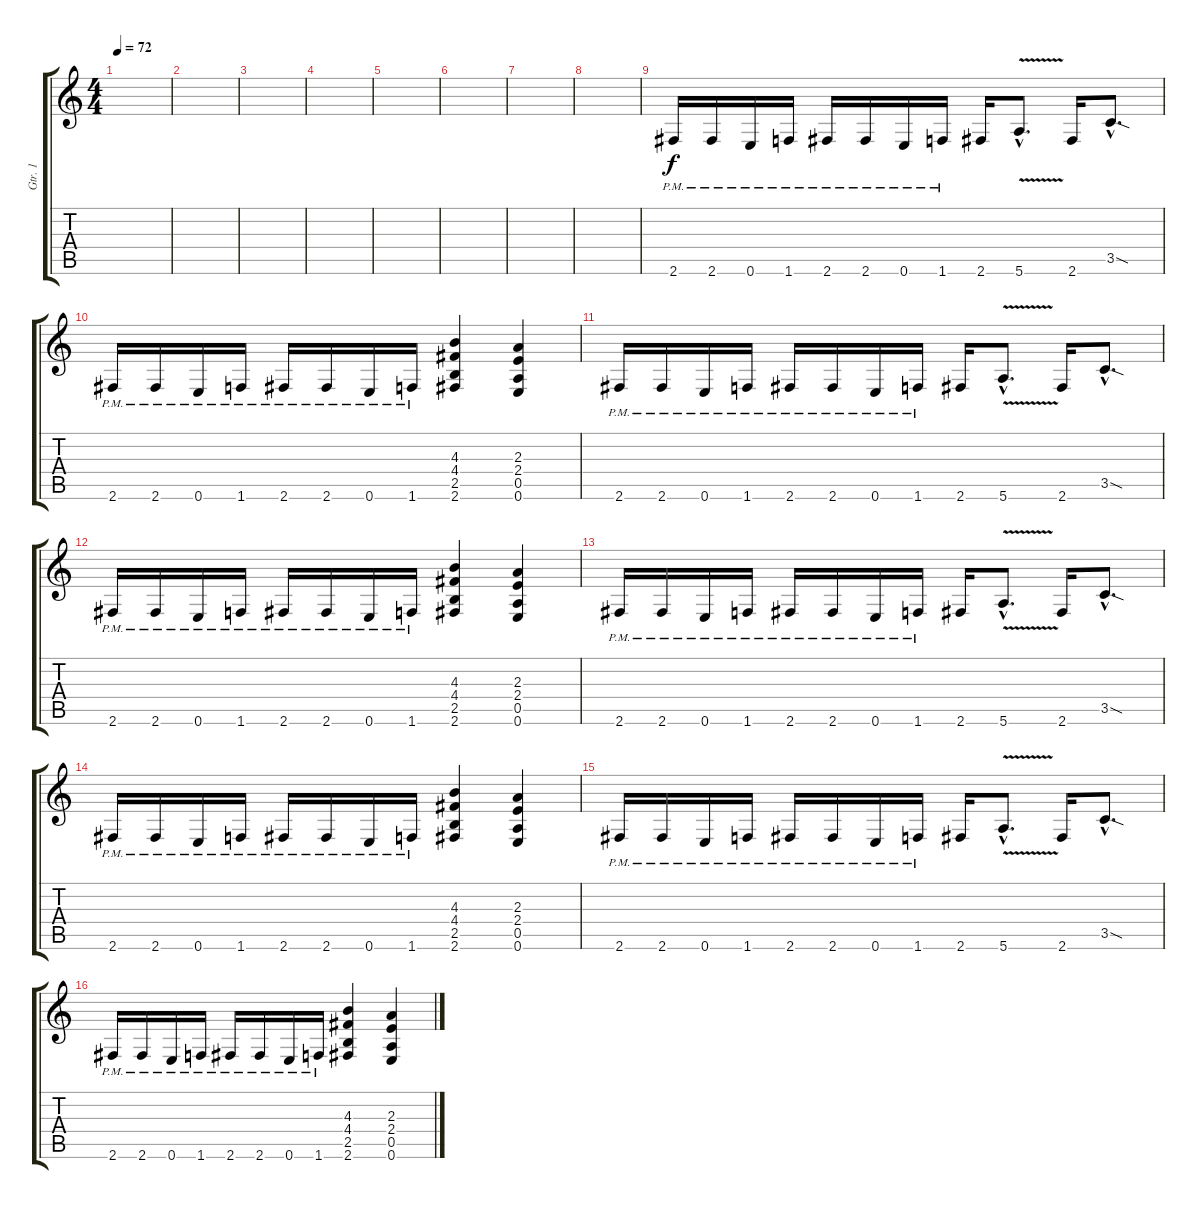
\track ("Gtr. 1" "Gtr. 1") {instrument distortionguitar}
\staff {score tabs}
\tuning (E4 B3 G3 D3 A2 E2) {hide}
\ts (4 4)
\tempo 72
\clef g2
\ks c
|
|
|
|
|
|
|
|
2.6{pm}.16 2.6{pm}.16 0.6{pm}.16 1.6{pm}.16 2.6{pm}.16 2.6{pm}.16 0.6{pm}.16 1.6{pm}.16 2.6.16 5.6{v hac}.8{d} 2.6.16 3.5{sod hac}.8{d} |
2.6{pm}.16 2.6{pm}.16 0.6{pm}.16 1.6{pm}.16 2.6{pm}.16 2.6{pm}.16 0.6{pm}.16 1.6{pm}.16 (4.3 4.4 2.5 2.6).4 (2.3 2.4 0.5 0.6).4 |
2.6{pm}.16 2.6{pm}.16 0.6{pm}.16 1.6{pm}.16 2.6{pm}.16 2.6{pm}.16 0.6{pm}.16 1.6{pm}.16 2.6.16 5.6{v hac}.8{d} 2.6.16 3.5{sod hac}.8{d} |
2.6{pm}.16 2.6{pm}.16 0.6{pm}.16 1.6{pm}.16 2.6{pm}.16 2.6{pm}.16 0.6{pm}.16 1.6{pm}.16 (4.3 4.4 2.5 2.6).4 (2.3 2.4 0.5 0.6).4 |
2.6{pm}.16 2.6{pm}.16 0.6{pm}.16 1.6{pm}.16 2.6{pm}.16 2.6{pm}.16 0.6{pm}.16 1.6{pm}.16 2.6.16 5.6{v hac}.8{d} 2.6.16 3.5{sod hac}.8{d} |
2.6{pm}.16 2.6{pm}.16 0.6{pm}.16 1.6{pm}.16 2.6{pm}.16 2.6{pm}.16 0.6{pm}.16 1.6{pm}.16 (4.3 4.4 2.5 2.6).4 (2.3 2.4 0.5 0.6).4 |
2.6{pm}.16 2.6{pm}.16 0.6{pm}.16 1.6{pm}.16 2.6{pm}.16 2.6{pm}.16 0.6{pm}.16 1.6{pm}.16 2.6.16 5.6{v hac}.8{d} 2.6.16 3.5{sod hac}.8{d} |
2.6{pm}.16 2.6{pm}.16 0.6{pm}.16 1.6{pm}.16 2.6{pm}.16 2.6{pm}.16 0.6{pm}.16 1.6{pm}.16 (4.3 4.4 2.5 2.6).4 (2.3 2.4 0.5 0.6).4
